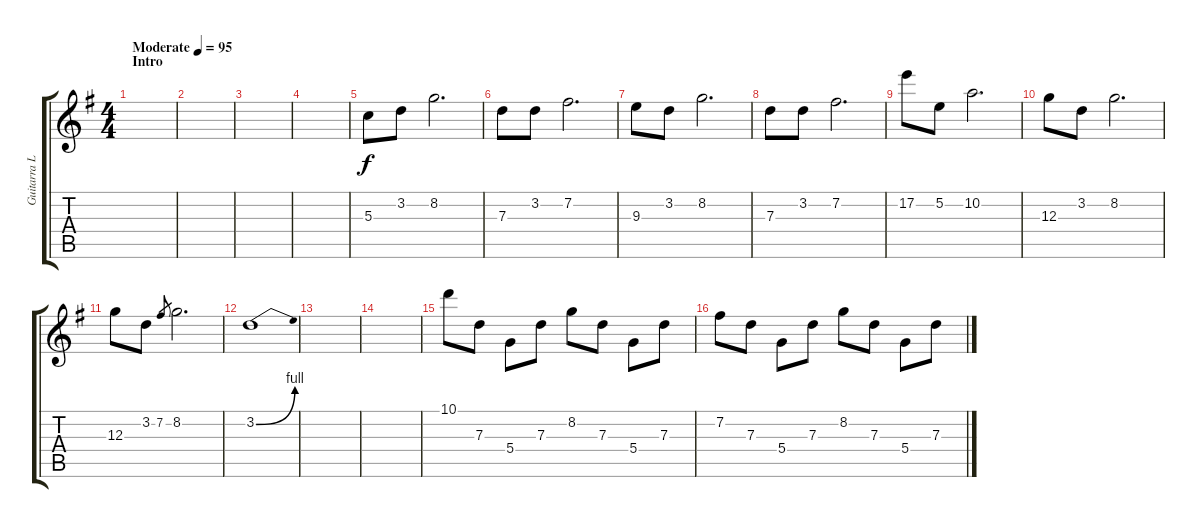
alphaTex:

\track ("Guitarra Líder" "Guitarra L") {instrument electricguitarclean}
\staff {score tabs}
\tuning (E4 B3 G3 D3 A2 E2) {hide}
\ts (4 4)
\section ("" "Intro")
\tempo (95 "Moderate")
\clef g2
\ks g
|
|
|
|
5.3.8 3.2.8 8.2.2{d} |
7.3.8 3.2.8 7.2.2{d} |
9.3.8 3.2.8 8.2.2{d} |
7.3.8 3.2.8 7.2.2{d} |
17.2.8 5.2.8 10.2.2{d} |
12.3.8 3.2.8 8.2.2{d} |
12.3.8 3.2.8 7.2.8{gr} 8.2.2{d} |
3.2{be (bend 0 0 60 4)}.1 |
|
|
10.1.8 7.3.8 5.4.8 7.3.8 8.2.8 7.3.8 5.4.8 7.3.8 |
7.2.8 7.3.8 5.4.8 7.3.8 8.2.8 7.3.8 5.4.8 7.3.8
